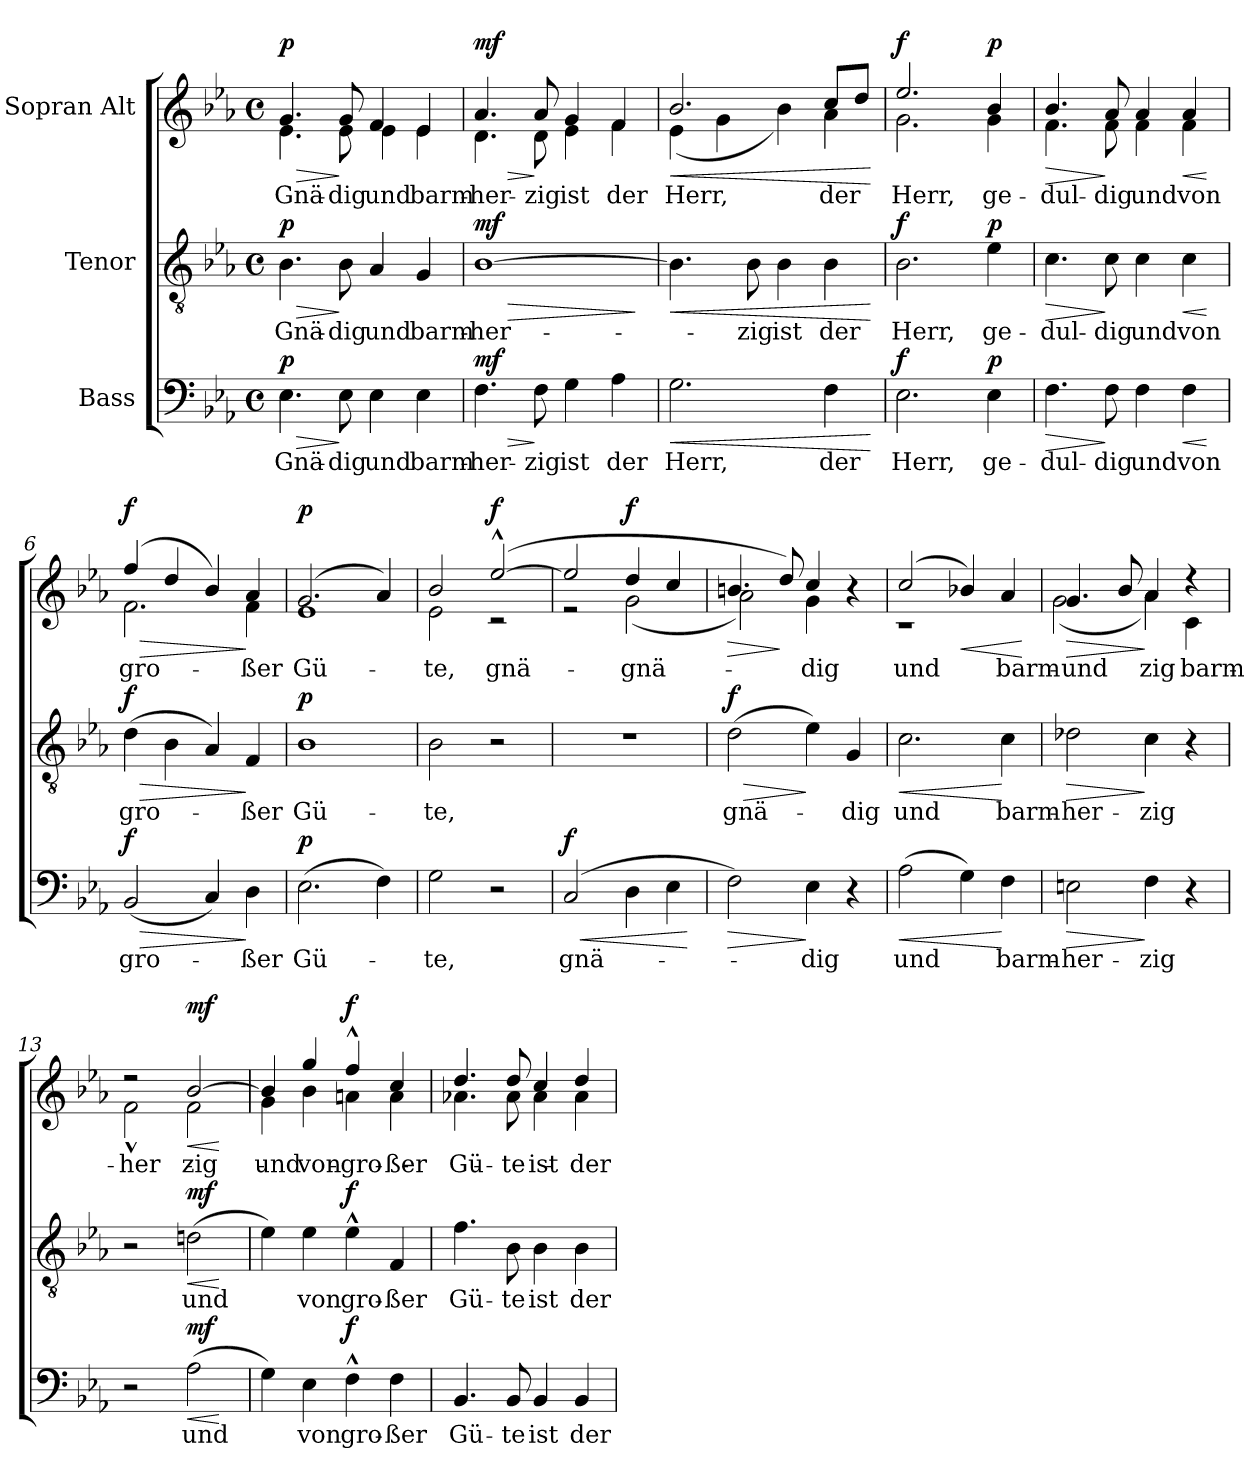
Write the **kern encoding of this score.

**kern	**text	**dynam	**kern	**text	**dynam	**kern	**text	**dynam
*part3	*part3	*part3	*part2	*part2	*part2	*part1	*part1	*part1
*staff3	*staff3	*staff3	*staff2	*staff2	*staff2	*staff1	*staff1	*staff1
*I"Bass	*	*	*I"Tenor	*	*	*I"Sopran Alt	*	*
*clefF4	*	*	*clefGv2	*	*	*clefG2	*	*
*k[b-e-a-]	*	*	*k[b-e-a-]	*	*	*k[b-e-a-]	*	*
*M4/4	*	*	*M4/4	*	*	*M4/4	*	*
*met(c)	*	*	*met(c)	*	*	*met(c)	*	*
=1	=1	=1	=1	=1	=1	=1	=1	=1
!	!	!	!	!	!	!LO:TX:a:B:t=Ziemlich langsam	!	!
!	!LO:LY:b	!LO:HP:b	!	!LO:LY:b	!LO:HP:b	!	!LO:LY:b	!LO:HP:b
*	*	*	*	*	*	*^	*	*
!	!	!LO:DY:n=1:a	!	!	!LO:DY:n=1:a	!	!	!	!LO:DY:n=1:a
4.E-\	Gnä-	> p	4.B-\	Gnä-	> p	4.g/	4.e-\	Gnä-	> p
!	!LO:LY:b	!	!	!LO:LY:b	!	!	!	!LO:LY:b	!
8E-\	-dig	]	8B-\	-dig	]	8g/	8e-\	-dig	]
!	!LO:LY:b	!	!	!LO:LY:b	!	!	!	!LO:LY:b	!
4E-\	und	.	4A-/	und	.	4f/	4e-\	und	.
!	!LO:LY:b	!	!	!LO:LY:b	!	!	!	!LO:LY:b	!
4E-\	barm-	.	4G/	barm-	.	4e-/	4e-\	barm-	.
=2	=2	=2	=2	=2	=2	=2	=2	=2	=2
!	!LO:LY:b	!LO:HP:b	!	!LO:LY:b	!LO:HP:b	!	!	!LO:LY:b	!LO:HP:b
!	!	!LO:DY:n=1:a	!	!	!LO:DY:n=1:a	!	!	!	!LO:DY:n=1:a
4.F\	-her-	> mf	[1B-	-her-	> mf	4.a-/	4.d\	-her-	> mf
!	!LO:LY:b	!	!	!	!	!	!	!LO:LY:b	!
8F\	-zig	]	.	.	.	8a-/	8d\	-zig	]
!	!LO:LY:b	!	!	!	!	!	!	!LO:LY:b	!
4G\	ist	.	.	.	.	4g/	4e-\	ist	.
!	!LO:LY:b	!	!	!	!	!	!	!LO:LY:b	!
4A-\	der	.	.	.	.	4f/	4f\	der	.
*	*	*	*	*	*	*v	*v	*	*
.	.	.	.	.	]	.	.	.
=3	=3	=3	=3	=3	=3	=3	=3	=3
!	!LO:LY:b	!LO:HP:b	!	!	!LO:HP:b	!	!LO:LY:b	!LO:HP:b
*	*	*	*	*	*	*^	*	*
2.G\	Herr,	<	4.B-\]	.	<	2.b-/	(4e-\	Herr,	<
.	.	.	.	.	.	.	4g\	.	.
!	!	!	!	!LO:LY:b	!	!	!	!	!
.	.	.	8B-\	-zig	.	.	.	.	.
!	!	!	!	!LO:LY:b	!	!	!	!	!
.	.	.	4B-\	ist	.	.	4b-\)	.	.
!	!LO:LY:b	!	!	!LO:LY:b	!	!	!	!LO:LY:b	!
4F\	der	.	4B-\	der	.	8cc/L	4a-\	der	.
.	.	.	.	.	.	8dd/J	.	.	.
*	*	*	*	*	*	*v	*v	*	*
.	.	[	.	.	[	.	.	[
=4	=4	=4	=4	=4	=4	=4	=4	=4
!	!LO:LY:b	!LO:DY:a	!	!LO:LY:b	!LO:DY:a	!	!LO:LY:b	!LO:DY:a
*	*	*	*	*	*	*^	*	*
2.E-\	Herr,	f	2.B-\	Herr,	f	2.ee-/	2.g\	Herr,	f
!	!LO:LY:b	!LO:DY:a	!	!LO:LY:b	!LO:DY:a	!	!	!LO:LY:b	!LO:DY:a
4E-\	ge-	p	4e-\	ge-	p	4b-/	4g\	ge-	p
!!LO:LB:g=z	!!
=5	=5	=5	=5	=5	=5	=5	=5	=5	=5
!	!LO:LY:b	!LO:HP:b	!	!LO:LY:b	!LO:HP:b	!	!	!LO:LY:b	!LO:HP:b
4.F\	-dul-	>	4.c\	-dul-	>	4.b-/	4.f\	-dul-	>
!	!LO:LY:b	!	!	!LO:LY:b	!	!	!	!LO:LY:b	!
8F\	-dig	]	8c\	-dig	]	8a-/	8f\	-dig	]
!	!LO:LY:b	!	!	!LO:LY:b	!	!	!	!LO:LY:b	!
4F\	und	.	4c\	und	.	4a-/	4f\	und	.
!	!LO:LY:b	!LO:HP:b	!	!LO:LY:b	!LO:HP:b	!	!	!LO:LY:b	!LO:HP:b
4F\	von	<	4c\	von	<	4a-/	4f\	von	<
*	*	*	*	*	*	*v	*v	*	*
.	.	[	.	.	[	.	.	[
=6	=6	=6	=6	=6	=6	=6	=6	=6
!	!LO:LY:b	!LO:HP:b	!	!LO:LY:b	!LO:HP:b	!	!LO:LY:b	!LO:HP:b
*	*	*	*	*	*	*^	*	*
!	!	!LO:DY:n=1:a	!	!	!LO:DY:n=1:a	!	!	!	!LO:DY:n=1:a
(2BB-/	gro-	> f	(4d\	gro-	> f	(4ff/	2.f\	gro-	> f
.	.	.	4B-\	.	.	4dd/	.	.	.
4C/)	.	.	4A-/)	.	.	4b-/)	.	.	.
!	!LO:LY:b	!	!	!LO:LY:b	!	!	!	!LO:LY:b	!
4D\	-ßer	]	4F/	-ßer	]	4a-/	4f\	-ßer	]
=7	=7	=7	=7	=7	=7	=7	=7	=7	=7
!	!LO:LY:b	!LO:DY:a	!	!LO:LY:b	!LO:DY:a	!	!	!LO:LY:b	!LO:DY:a
(2.E-\	Gü-	p	1B-	Gü-	p	(2.g/	1e-	Gü-	p
4F\)	.	.	.	.	.	4a-/)	.	.	.
=8	=8	=8	=8	=8	=8	=8	=8	=8	=8
!	!LO:LY:b	!	!	!LO:LY:b	!	!	!	!LO:LY:b	!
2G\	-te,	.	2B-\	-te,	.	2b-/	2e-\	-te,	.
!	!	!	!	!	!	!	!	!LO:LY:b	!LO:DY:a
2r	.	.	2r	.	.	([2ee-^^/	2r	gnä-	f
=9	=9	=9	=9	=9	=9	=9	=9	=9	=9
!	!LO:LY:b	!LO:HP:b	!	!	!	!	!	!	!
!	!	!LO:DY:n=1:a	!	!	!	!	!	!	!
(2C/	gnä-	< f	1r	.	.	2ee-/]	2r	.	.
!	!	!	!	!	!	!	!	!LO:LY:b	!LO:DY:b
4D\	.	.	.	.	.	4dd/	(2g\	gnä-	f
4E-\	.	.	.	.	.	4cc/	.	.	.
*	*	*	*	*	*	*v	*v	*	*
.	.	[	.	.	.	.	.	.
=10	=10	=10	=10	=10	=10	=10	=10	=10
!	!	!LO:HP:b	!	!LO:LY:b	!LO:HP:b	!	!	!LO:HP:b
*	*	*	*	*	*	*^	*	*
!	!	!	!	!	!LO:DY:n=1:a	!	!	!	!
2F\)	.	>	(2d\	gnä-	> f	4.bn/	2a-\)	.	>
.	.	.	.	.	.	8dd/)	.	.	]
!	!LO:LY:b	!	!	!	!	!	!	!LO:LY:b	!
!	!	!	!	!	!	!	!	!LO:LY:b	!
4E-\	-dig	]	4e-\)	.	]	4cc/	4g\	-dig	.
!	!	!	!	!LO:LY:b	!	!	!	!	!
4r	.	.	4G/	-dig	.	4r	4ryy	.	.
!!LO:LB:g=z	!!
=11	=11	=11	=11	=11	=11	=11	=11	=11	=11
!	!LO:LY:b	!LO:HP:b	!	!LO:LY:b	!LO:HP:b	!	!	!LO:LY:b	!
(2A-\	und	<	2.c\	und	<	(2cc/	1r	und	.
!	!	!	!	!	!	!	!	!	!LO:HP:b
4G\)	.	.	.	.	.	4b-X/)	.	.	<
!	!LO:LY:b	!	!	!LO:LY:b	!	!	!	!LO:LY:b	!
4F\	barm-	[	4c\	barm-	[	4a-/	.	barm-	.
*	*	*	*	*	*	*v	*v	*	*
.	.	.	.	.	.	.	.	[
=12	=12	=12	=12	=12	=12	=12	=12	=12
!	!LO:LY:b	!LO:HP:b	!	!LO:LY:b	!LO:HP:b	!	!LO:LY:b	!LO:HP:b
*	*	*	*	*	*	*^	*	*
!	!	!	!	!	!	!	!	!LO:LY:b	!
2En\	-her-	>	2d-X\	-her-	>	4.g/	(2g\	und	>
.	.	.	.	.	.	8b-/	.	.	.
!	!LO:LY:b	!	!	!LO:LY:b	!	!	!	!LO:LY:b	!
4F\	-zig	]	4c\	-zig	]	4a-/	4a-\)	-zig	]
!	!	!	!	!	!	!	!	!LO:LY:b	!
4r	.	.	4r	.	.	4r	4c\	barm-	.
=13	=13	=13	=13	=13	=13	=13	=13	=13	=13
!	!	!	!	!	!	!	!	!LO:LY:b	!
2r	.	.	2r	.	.	2r	2f^^\	-her-	.
!	!LO:LY:b	!LO:HP:b	!	!LO:LY:b	!LO:HP:b	!	!	!LO:LY:b	!LO:HP:b
!	!	!LO:DY:n=1:a	!	!	!LO:DY:n=1:a	!	!	!LO:LY:b	!LO:DY:n=1:a
(2A-\	und	< mf	(2dn\	und	< mf	[2b-/	2f\	-zig	< mf
*	*	*	*	*	*	*v	*v	*	*
.	.	[	.	.	[	.	.	[
=14	=14	=14	=14	=14	=14	=14	=14	=14
*	*	*	*	*	*	*^	*	*
!	!	!	!	!	!	!	!	!LO:LY:b	!
4G\)	.	.	4e-\)	.	.	4b-/]	4g\	und	.
!	!LO:LY:b	!	!	!LO:LY:b	!	!	!	!LO:LY:b	!
4E-\	von	.	4e-\	von	.	4gg/	4b-\	von	.
!	!LO:LY:b	!LO:DY:a	!	!LO:LY:b	!LO:DY:a	!	!	!LO:LY:b	!LO:DY:a
4F^^\	gro-	f	4e-^^\	gro-	f	4ff^^/	4an\	gro-	f
!	!LO:LY:b	!	!	!LO:LY:b	!	!	!	!LO:LY:b	!
4F\	-ßer	.	4F/	-ßer	.	4cc/	4a\	-ßer	.
=15	=15	=15	=15	=15	=15	=15	=15	=15	=15
!	!LO:LY:b	!	!	!LO:LY:b	!	!	!	!LO:LY:b	!
4.BB-/	Gü-	.	4.f\	Gü-	.	4.dd/	4.a-X\	Gü-	.
!	!LO:LY:b	!	!	!LO:LY:b	!	!	!	!LO:LY:b	!
8BB-/	-te	.	8B-\	-te	.	8dd/	8a-\	-te	.
!	!LO:LY:b	!	!	!LO:LY:b	!	!	!	!LO:LY:b	!
4BB-/	ist	.	4B-\	ist	.	4cc/	4a-\	ist	.
!	!LO:LY:b	!	!	!LO:LY:b	!	!	!	!LO:LY:b	!
4BB-/	der	.	4B-\	der	.	4dd/	4a-\	der	.
*	*	*	*	*	*	*v	*v	*	*
=	=	=	=	=	=	=	=	=
*-	*-	*-	*-	*-	*-	*-	*-	*-
